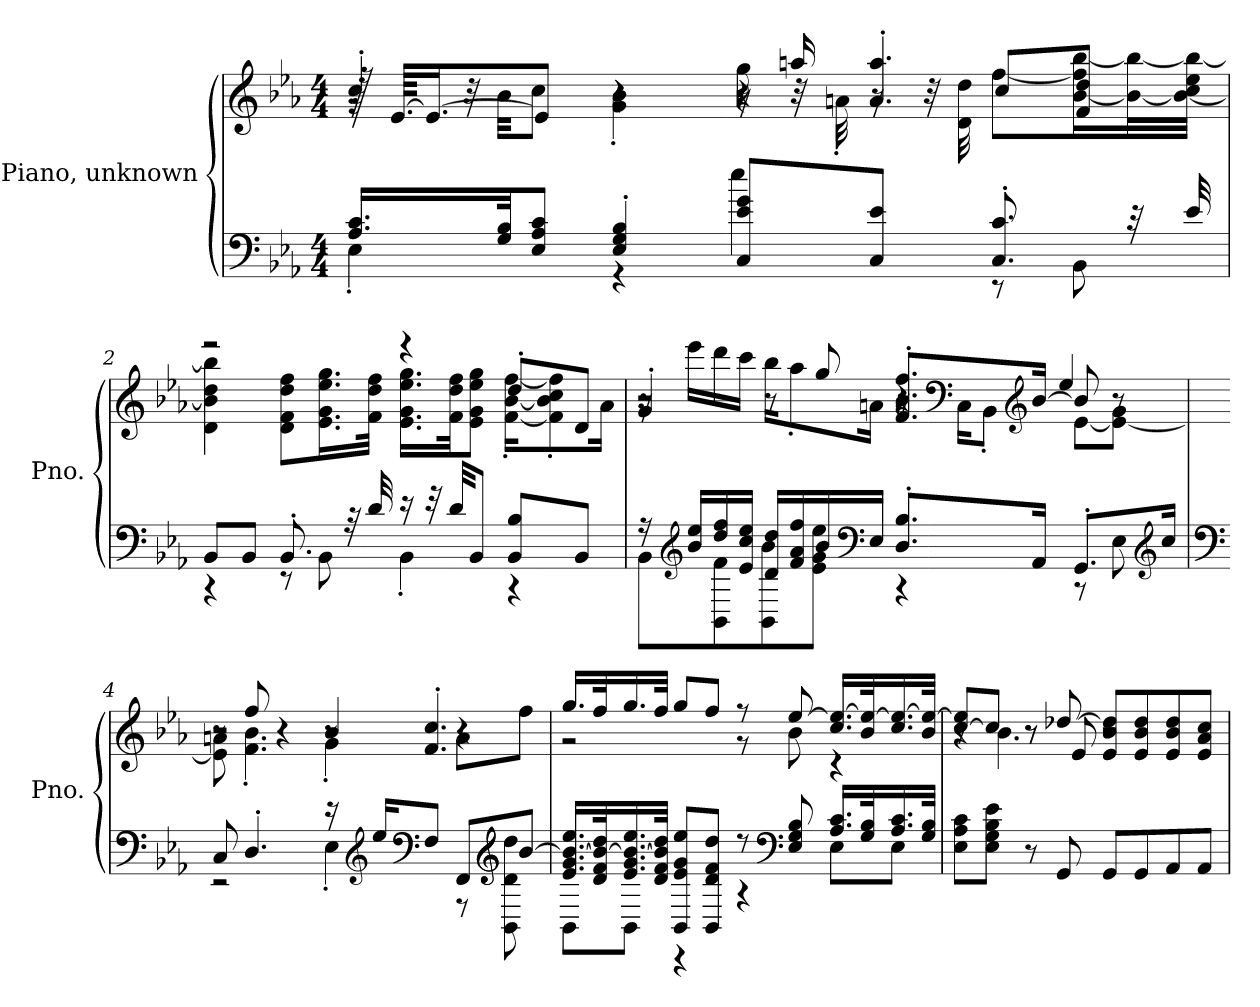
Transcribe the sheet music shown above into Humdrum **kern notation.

**kern	**kern
*part1	*part1
*staff2	*staff1
*I"Piano, unknown	*
*I'Pno.	*
*clefF4	*clefG2
*k[b-e-a-]	*k[b-e-a-]
*M4/4	*M4/4
*MM120	*MM120
=1	=1
*^	*^
*	*	*	*^
16.A-/ 16.c/LL	4E-'\	4cc'/	16r	128r
.	.	.	.	[64.e-/KKLL
.	.	.	.	16.e-/J_
.	.	.	32r	.
32G/ 32B-/JK	.	.	32b-\KKL	.
8E-/ 8A-/ 8c/J	.	.	8cc\J	8e-/J]
4E-/' 4G/' 4B-/'	4r	4r	4g\' 4b-\'	4r
8C/ 8e-/ 8g/L	4ee-\	16r	16gg\	4r
.	.	16aan/	32r	.
.	.	.	32an'\	.
8C/ 8e-/J	.	4.a/' 4.aa/'	16r	.
.	.	.	32r	.
.	.	.	32d\ 32dd\	.
8.C/' 8.c/'	8r	.	[8ff\L	8cc/L
.	8BB-\	.	[16b-\ 16ff\] [16bb-\L	8f/ 8dd/J
32r	.	.	32b-\_ 32bb-\_L	.
32e-/	.	.	32b-\_ 32cc\ 32ee-\ 32bb-\_JJJ	.
*	*	*	*v	*v
=2	=2	=2	=2
8BB-/L	4r	2r	4d\ 4b-\] 4dd\ 4bb-\]
8BB-/J	.	.	.
8.BB-'/	8r	.	8d\ 8f\ 8dd\ 8ff\L
.	8BB-\	.	16.e-\ 16.g\ 16.ee-\ 16.gg\L
32r	.	.	.
32d/	.	.	32f\ 32dd\ 32ff\JJk
16r	4BB-'\	4r	16.e-\ 16.g\ 16.ee-\ 16.gg\LL
32r	.	.	.
32d/KKL	.	.	32f\ 32dd\ 32ff\JK
8BB-/J	.	.	8e-\ 8g\ 8ee-\ 8gg\J
8BB-/ 8B-/L	4r	8dd'/L	[16f\' [16b-\' [16ff\'KL
.	.	.	8f\]' 8b-\]' 8cc\' 8ff\]'
8BB-/J	.	8d/J	.
.	.	.	16a-\Jk
!!LO:LB:g=z
=3	=3	=3	=3
*	*	*	*^
16r	8BB-\L	4g'/	16r	2r
*clefG2	*	*	*	*
16b-/ 16ee-/LL	.	.	16eee-\LL	.
16dd/ 16ff/	8BB-\ 8f\	.	16ddd\	.
16e-/ 16cc/ 16ee-/JJ	.	.	16ccc\JJ	.
16d/ 16dd/LL	8BB-\ 8b-\	8r	16bb-\KL	.
16f/ 16a-/ 16ff/	.	.	8aa-'\	.
16b-/	8e-\ 8g\ 8ee-\J	8gg/	.	.
*clefF4	*	*	*	*
16E-/JJ	.	.	16an\Jk	.
8.D/' 8.B-/'L	4r	8.f/' 8.b-/' 8.ff/'L	16r	4r
*	*	*clefF4	*	*
.	.	.	16C\KL	.
.	.	.	8BB-'\J	.
*	*	*clefG2	*	*
16AA-/Jk	.	[16b-/Jk	.	.
8.GG'/L	8r	8b-/]	[8e-\L	4ee-/
.	8E-\	8r	8e-\_ 8g\J	.
*clefG2	*	*	*	*
16cc/Jk	.	.	.	.
=4	=4	=4	=4	=4
*clefF4	*	*	*	*
8C/	2r	8r	8e-\] 8an\	2r
4.D'/	.	8ff/	4.f\' 4.b-\'	.
.	.	4r	.	.
16r	4E-'\	4b-/	4g'\	8r
*clefG2	*	*	*	*
16ee-/KL	.	.	.	.
*clefF4	*	*	*	*
8F/J	.	.	.	4.f/' 4.cc/'
8FF/L	8r	4r	8a\L	.
*clefG2	*	*	*	*
[8b-/J	8BB-\ 8d\ 8dd\	.	8ff\J	.
*	*	*	*v	*v
!!LO:LB:g=z
=5	=5	=5	=5
16.e-/ 16.g/ 16.b-/_ 16.ee-/LL	8BB-\L	16.gg/LL	2r
32d/ 32f/ 32b-/_ 32dd/K	.	32ff/K	.
16.e-/ 16.g/ 16.b-/_ 16.ee-/	8BB-\J	16.gg/	.
32d/ 32f/ 32b-/] 32dd/JJk	.	32ff/JJk	.
8BB-/ 8e-/ 8g/ 8ee-/L	4r	8gg/L	.
8BB-/ 8d/ 8f/ 8dd/J	.	8ff/J	.
8r	4r	8r	8r
*clefF4	*	*	*
8E-/ 8G/ 8B-/	.	[8ee-/	8b-\
16.A-/ 16.c/LL	8E-\L	16.cc/ 16.ee-/_LL	4r
32G/ 32B-/K	.	32b-/ 32ee-/_K	.
16.A-/ 16.c/	8E-\J	16.cc/ 16.ee-/_	.
32G/ 32B-/JJk	.	32b-/ 32ee-/_JJk	.
*v	*v	*	*
=6	=6	=6
*	*	*^
8E-\ 8A-\ 8c\L	[8cc/ 8ee-/]L	8r	4r
8E-\ 8G\ 8B-\ 8e-\J	8cc/J]	4.b-\	.
8r	8r	.	8r
8GG/	[8dd-X/	.	8e-/
8GG/L	8e-/ 8b-/ 8dd-/]L	2r	2r
8GG/	8e-/ 8b-/ 8dd-/	.	.
8AA-/	8e-/ 8b-/ 8dd-/	.	.
8AA-/J	8e-/ 8a-/ 8cc/J	.	.
*	*v	*v	*v
=	=
*-	*-
